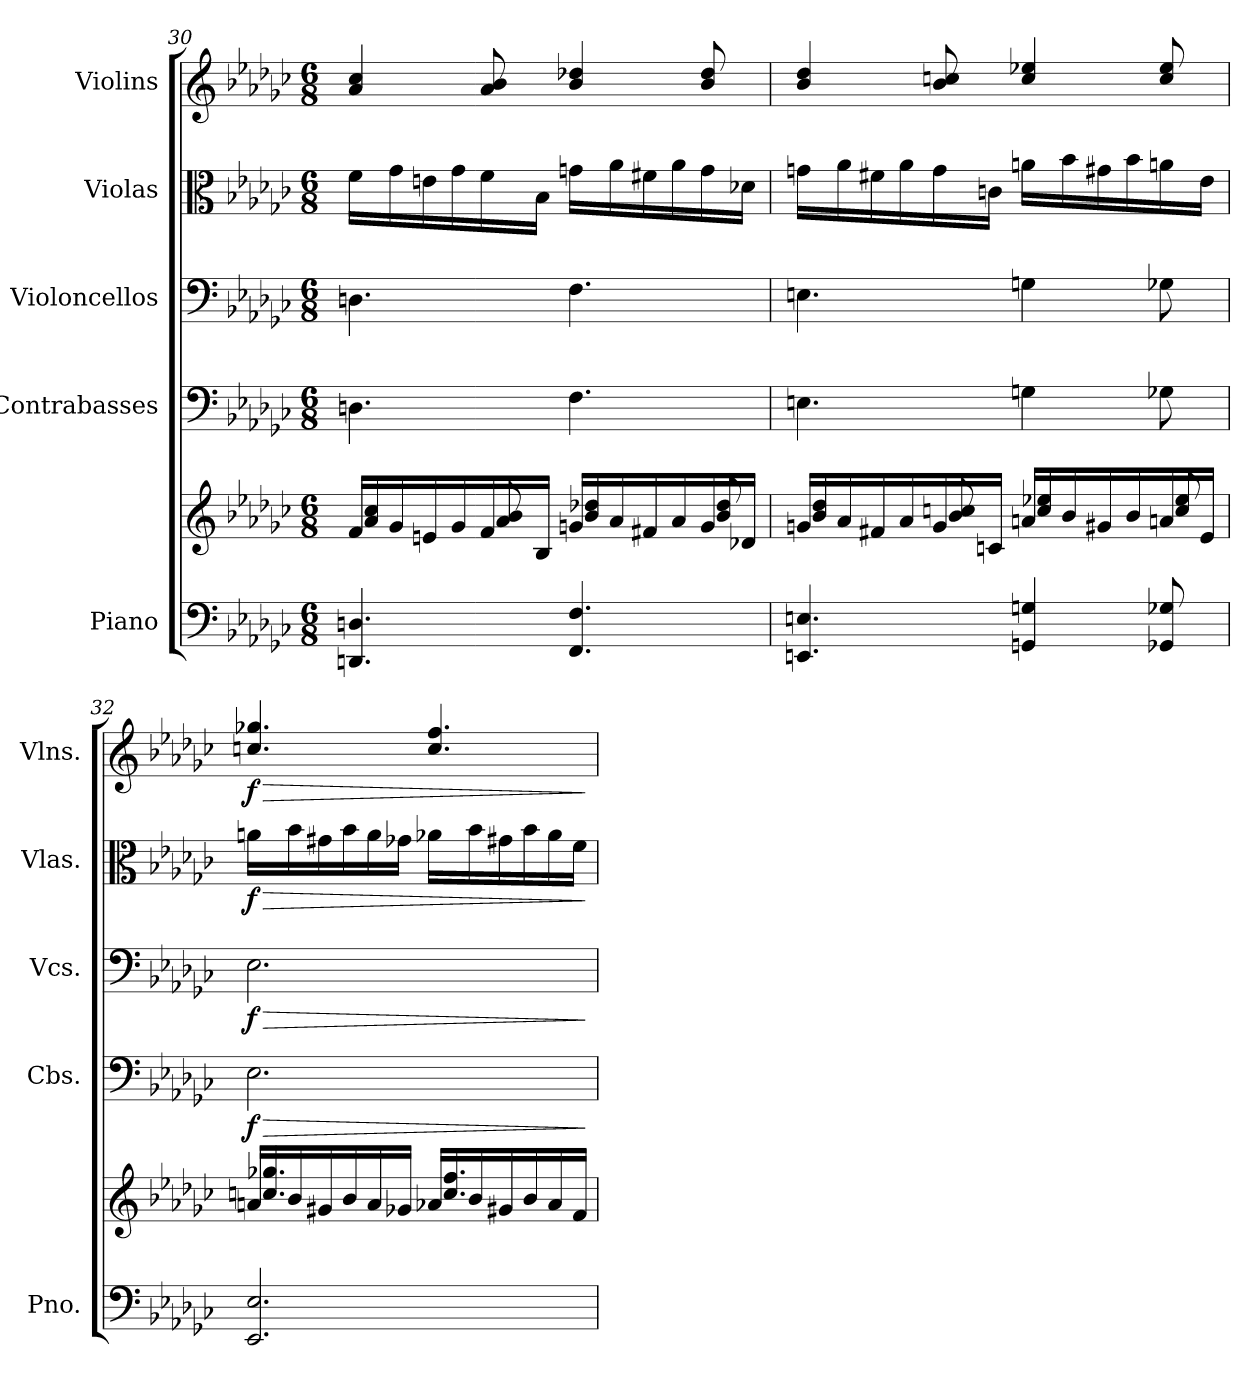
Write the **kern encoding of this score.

**kern	**kern	**kern	**dynam	**kern	**dynam	**kern	**dynam	**kern	**dynam
*part5	*part5	*part4	*part4	*part3	*part3	*part2	*part2	*part1	*part1
*staff6	*staff5	*staff4	*staff4	*staff3	*staff3	*staff2	*staff2	*staff1	*staff1
*I"Piano	*	*I"Contrabasses	*	*I"Violoncellos	*	*I"Violas	*	*I"Violins	*
*I'Pno.	*	*I'Cbs.	*	*I'Vcs.	*	*I'Vlas.	*	*I'Vlns.	*
*clefF4	*clefG2	*clefF4	*	*clefF4	*	*clefC3	*	*clefG2	*
*	*	*ITrd7c12	*	*	*	*	*	*	*
*k[b-e-a-d-g-c-]	*k[b-e-a-d-g-c-]	*k[b-e-a-d-g-c-]	*	*k[b-e-a-d-g-c-]	*	*k[b-e-a-d-g-c-]	*	*k[b-e-a-d-g-c-]	*
*M6/8	*M6/8	*M6/8	*	*M6/8	*	*M6/8	*	*M6/8	*
=30	=30	=30	=30	=30	=30	=30	=30	=30	=30
*	*^	*	*	*	*	*	*	*	*
4.DDn/ 4.Dn/	16f/LL	4a-/ 4cc-/	4.DDn\	.	4.Dn\	.	16f\LL	.	4a-/ 4cc-/	.
.	16g-/	.	.	.	.	.	16g-\	.	.	.
.	16en/	.	.	.	.	.	16en\	.	.	.
.	16g-/	.	.	.	.	.	16g-\	.	.	.
.	16f/	8a-/ 8b-/	.	.	.	.	16f\	.	8a-/ 8b-/	.
.	16B-/JJ	.	.	.	.	.	16B-\JJ	.	.	.
4.FF/ 4.F/	16gn/LL	4b-/ 4dd-X/	4.FF\	.	4.F\	.	16gn\LL	.	4b-/ 4dd-X/	.
.	16a-/	.	.	.	.	.	16a-\	.	.	.
.	16f#X/	.	.	.	.	.	16f#X\	.	.	.
.	16a-/	.	.	.	.	.	16a-\	.	.	.
.	16g/	8b-/ 8dd-/	.	.	.	.	16g\	.	8b-/ 8dd-/	.
.	16d-X/JJ	.	.	.	.	.	16d-X\JJ	.	.	.
=31	=31	=31	=31	=31	=31	=31	=31	=31	=31	=31
4.EEn/ 4.En/	16gn/LL	4b-/ 4dd-/	4.EEn\	.	4.En\	.	16gn\LL	.	4b-/ 4dd-/	.
.	16a-/	.	.	.	.	.	16a-\	.	.	.
.	16f#X/	.	.	.	.	.	16f#X\	.	.	.
.	16a-/	.	.	.	.	.	16a-\	.	.	.
.	16g/	8b-/ 8ccn/	.	.	.	.	16g\	.	8b-/ 8ccn/	.
.	16cn/JJ	.	.	.	.	.	16cn\JJ	.	.	.
4GGn/ 4Gn/	16an/LL	4cc/ 4ee-X/	4GGn\	.	4Gn\	.	16an\LL	.	4cc/ 4ee-X/	.
.	16b-/	.	.	.	.	.	16b-\	.	.	.
.	16g#X/	.	.	.	.	.	16g#X\	.	.	.
.	16b-/	.	.	.	.	.	16b-\	.	.	.
8GG-X/ 8G-X/	16an/	8cc/ 8ee-/	8GG-X\	.	8G-X\	.	16an\	.	8cc/ 8ee-/	.
.	16e-/JJ	.	.	.	.	.	16e-\JJ	.	.	.
!!LO:LB:g=z
=32	=32	=32	=32	=32	=32	=32	=32	=32	=32	=32
!	!	!	!	!LO:HP:b	!	!LO:HP:b	!	!LO:HP:b	!	!LO:HP:b
!	!	!	!	!LO:DY:n=1:b	!	!LO:DY:n=1:b	!	!LO:DY:n=1:b	!	!LO:DY:n=1:b
2.EE-/ 2.E-/	16an/LL	4.ccn/ 4.gg-X/	2.EE-\	> f	2.E-\	> f	16an\LL	> f	4.ccn/ 4.gg-X/	> f
.	16b-/	.	.	.	.	.	16b-\	.	.	.
.	16g#X/	.	.	.	.	.	16g#X\	.	.	.
.	16b-/	.	.	.	.	.	16b-\	.	.	.
.	16a/	.	.	.	.	.	16a\	.	.	.
.	16g-X/JJ	.	.	.	.	.	16g-X\JJ	.	.	.
.	16a-X/LL	4.cc/ 4.ff/	.	.	.	.	16a-X\LL	.	4.cc/ 4.ff/	.
.	16b-/	.	.	.	.	.	16b-\	.	.	.
.	16g#X/	.	.	.	.	.	16g#X\	.	.	.
.	16b-/	.	.	.	.	.	16b-\	.	.	.
.	16a-/	.	.	.	.	.	16a-\	.	.	.
.	16f/JJ	.	.	.	.	.	16f\JJ	.	.	.
*	*v	*v	*	*	*	*	*	*	*	*
.	.	.	]	.	]	.	]	.	]
=	=	=	=	=	=	=	=	=	=
*-	*-	*-	*-	*-	*-	*-	*-	*-	*-
